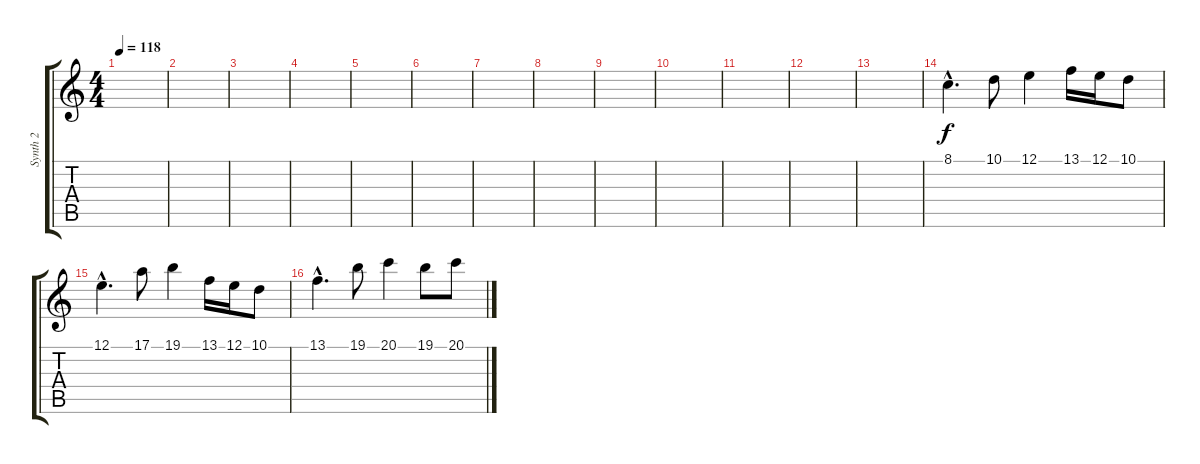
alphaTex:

\track ("Synth 2" "Synth 2") {instrument violin}
\staff {score tabs}
\tuning (E4 B3 G3 D3 A2 E2) {hide}
\ts (4 4)
\tempo 118
\clef g2
\ks c
|
|
|
|
|
|
|
|
|
|
|
|
|
8.1{hac}.4{d} 10.1.8 12.1.4 13.1.16 12.1.16 10.1.8 |
12.1{hac}.4{d} 17.1.8 19.1.4 13.1.16 12.1.16 10.1.8 |
13.1{hac}.4{d} 19.1.8 20.1.4 19.1.8 20.1.8
